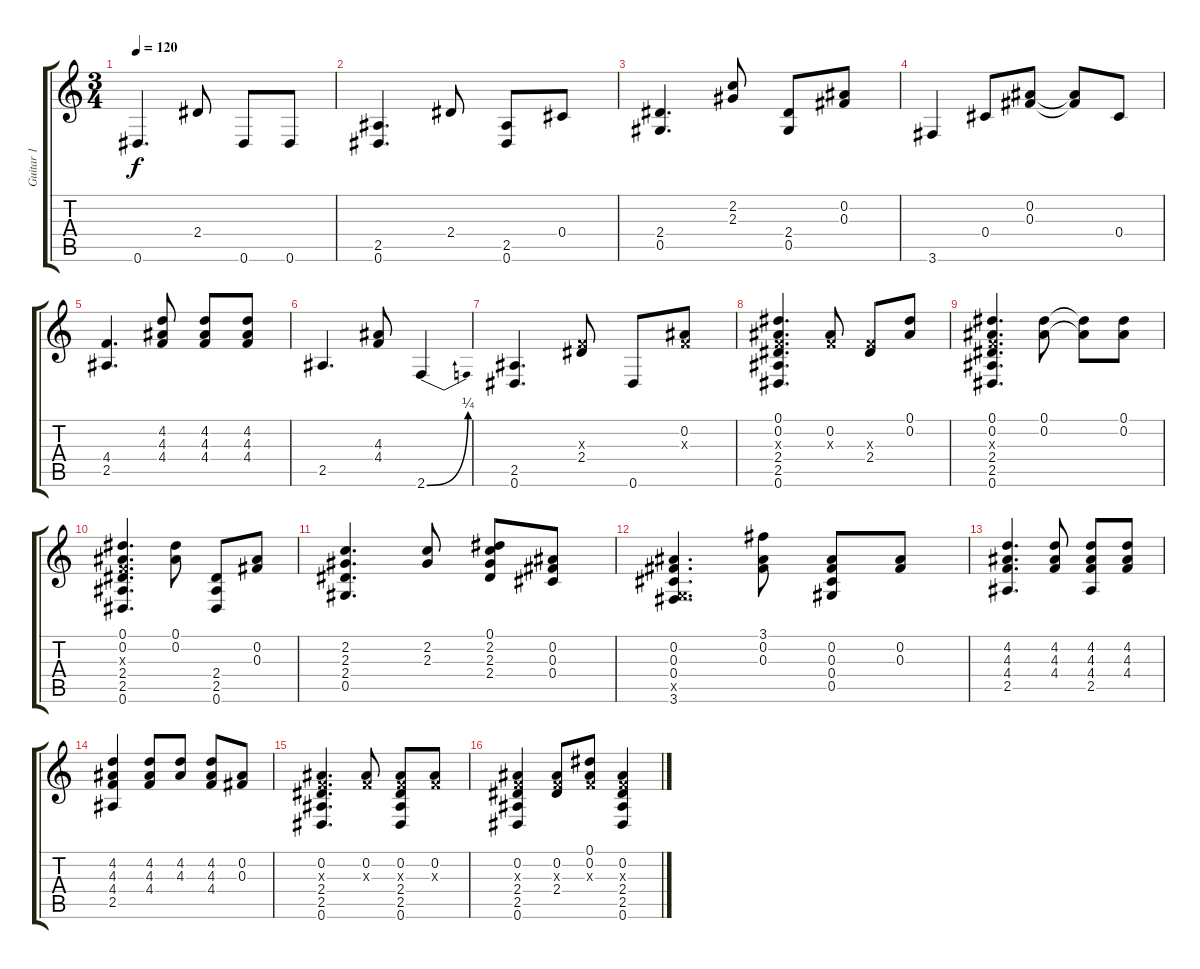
\track ("Guitar 1" "Guitar 1") {instrument acousticguitarsteel}
\staff {score tabs}
\tuning (Eb4 Bb3 Gb3 Db3 Ab2 Eb2) {hide}
\ts (3 4)
\tempo 120
\clef g2
\ks c
0.6.4{d dy f} 2.4.8 0.6.8 0.6.8 |
(2.5 0.6).4{d} 2.4.8 (2.5 0.6).8 0.4.8 |
(2.4 0.5).4{d} (2.2 2.3).8 (2.4 0.5).8 (0.2 0.3).8 |
3.6.4 0.4.8 (0.2 0.3).8 (0.2{t} 0.3{t}).8 0.4.8 |
(4.4 2.5).4{d} (4.2 4.3 4.4).8 (4.2 4.3 4.4).8 (4.2 4.3 4.4).8 |
2.5.4{d} (4.3 4.4).8 2.6{be (bend 0 0 60 1)}.4 |
(2.5 0.6).4{d} (-1.3{x} 2.4).8 0.6.8 (0.2 -1.3{x}).8 |
(0.1 0.2 -1.3{x} 2.4 2.5 0.6).4{d} (0.2 -1.3{x}).8 (-1.3{x} 2.4).8 (0.1 0.2).8 |
(0.1 0.2 -1.3{x} 2.4 2.5 0.6).4{d} (0.1 0.2).8 (0.1{t} 0.2{t}).8 (0.1 0.2).8 |
(0.1 0.2 -1.3{x} 2.4 2.5 0.6).4{d} (0.1 0.2).8 (2.4 2.5 0.6).8 (0.2 0.3).8 |
(2.2 2.3 2.4 0.5).4{d} (2.2 2.3).8 (0.1 2.2 2.3 2.4).8 (0.2 0.3 0.4).8 |
(0.2 0.3 0.4 -1.5{x} 3.6).4{d} (3.1 0.2 0.3).8 (0.2 0.3 0.4 0.5).8 (0.2 0.3).8 |
(4.2 4.3 4.4 2.5).4{d} (4.2 4.3 4.4).8 (4.2 4.3 4.4 2.5).8 (4.2 4.3 4.4).8 |
(4.2 4.3 4.4 2.5).4 (4.2 4.3 4.4).8 (4.2 4.3).8 (4.2 4.3 4.4).8 (0.2 0.3).8 |
(0.2 -1.3{x} 2.4 2.5 0.6).4{d} (0.2 -1.3{x}).8 (0.2 -1.3{x} 2.4 2.5 0.6).8 (0.2 -1.3{x}).8 |
(0.2 -1.3{x} 2.4 2.5 0.6).4 (0.2 -1.3{x} 2.4).8 (0.1 0.2 -1.3{x}).8 (0.2 -1.3{x} 2.4 2.5 0.6).4
